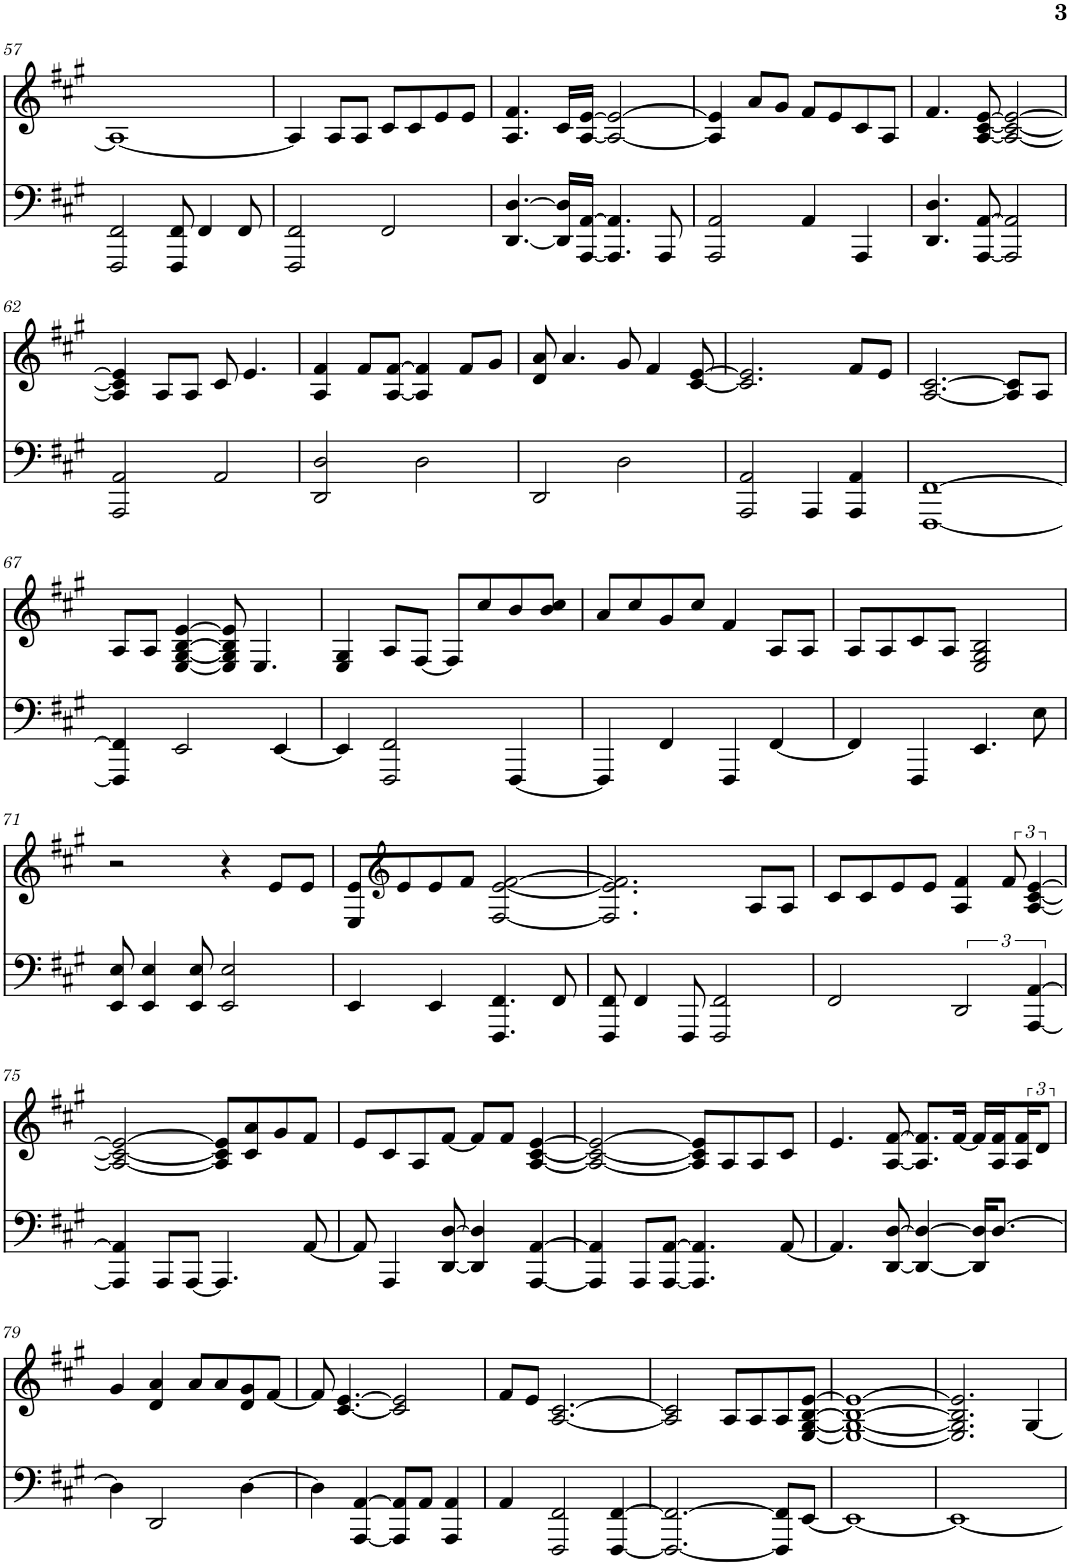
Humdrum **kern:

**kern	**kern
*part2	*part1
*staff2	*staff1
*I"Piano	*I"Piano
*I'Pno	*I'Pno
!!LO:PB:g=z
*clefF4	*clefG2
*k[f#c#g#]	*k[f#c#g#]
*M4/4	*M4/4
=57	=57
2FFF#/ 2FF#/	1A_
8FFF#/ 8FF#/	.
4FF#/	.
8FF#/	.
=58	=58
2FFF#/ 2FF#/	4A/]
.	8A/L
.	8A/J
2FF#/	8c#/L
.	8c#/
.	8e/
.	8e/J
=59	=59
[4.DD/ [4.D/	4.A/ 4.f#/
16DD/] 16D/]LL	16c#/LL
[16AAA/ [16AA/JJ	[16A/ [16e/JJ
4.AAA/] 4.AA/]	2A/_ 2e/_
8AAA/	.
=60	=60
2AAA/ 2AA/	4A/] 4e/]
.	8a/L
.	8g#/J
4AA/	8f#/L
.	8e/
4AAA/	8c#/
.	8A/J
=61	=61
4.DD/ 4.D/	4.f#/
[8AAA/ [8AA/	[8A/ [8c#/ [8e/
2AAA/] 2AA/]	2A/_ 2c#/_ 2e/_
!!LO:LB:g=z
=62	=62
2AAA/ 2AA/	4A/] 4c#/] 4e/]
.	8A/L
.	8A/J
2AA/	8c#/
.	4.e/
=63	=63
2DD/ 2D/	4A/ 4f#/
.	8f#/L
.	[8A/ [8f#/J
2D\	4A/] 4f#/]
.	8f#/L
.	8g#/J
=64	=64
2DD/	8d/ 8a/
.	4.a/
2D\	8g#/
.	4f#/
.	[8c#/ [8e/
=65	=65
2AAA/ 2AA/	2.c#/] 2.e/]
4AAA/	.
4AAA/ 4AA/	8f#/L
.	8e/J
=66	=66
[1FFF# [1FF#	[2.A/ [2.c#/
.	8A/] 8c#/]L
.	8A/J
!!LO:LB:g=z
=67	=67
4FFF#/] 4FF#/]	8A/L
.	8A/J
2EE/	[4E/ [4G#/ [4B/ [4e/
.	8E/] 8G#/] 8B/] 8e/]
.	4.E/
[4EE/	.
=68	=68
4EE/]	4E/ 4G#/
2FFF#/ 2FF#/	8A/L
.	[8F#/J
.	8F#/L]
.	8cc#/
[4FFF#/	8b/
.	8b/ 8cc#/J
=69	=69
4FFF#/]	8a/L
.	8cc#/
4FF#/	8g#/
.	8cc#/J
4FFF#/	4f#/
[4FF#/	8A/L
.	8A/J
=70	=70
4FF#/]	8A/L
.	8A/
4FFF#/	8c#/
.	8A/J
4.EE/	2E/ 2G#/ 2B/
8E\	.
!!LO:LB:g=z
=71	=71
8EE/ 8E/	2r
4EE/ 4E/	.
8EE/ 8E/	.
2EE/ 2E/	4r
.	8e/L
.	8e/J
=72	=72
4EE/	8E/ 8e/L
*	*clefG2
.	8e/
4EE/	8e/
.	8f#/J
4.FFF#/ 4.FF#/	[2F#/ [2e/ [2f#/
8FF#/	.
=73	=73
8FFF#/ 8FF#/	2.F#/] 2.e/] 2.f#/]
4FF#/	.
8FFF#/	.
2FFF#/ 2FF#/	.
.	8A/L
.	8A/J
=74	=74
2FF#/	8c#/L
.	8c#/
.	8e/
.	8e/J
3DD/	4A/ 4f#/
.	12f#/
[6AAA/ [6AA/	[6A/ [6c#/ [6e/
!!LO:LB:g=z
=75	=75
4AAA/] 4AA/]	2A/_ 2c#/_ 2e/_
8AAA/L	.
[8AAA/J	.
4.AAA/]	8A/] 8c#/] 8e/]L
.	8c#/ 8a/
.	8g#/
[8AA/	8f#/J
=76	=76
8AA/]	8e/L
4AAA/	8c#/
.	8A/
[8DD/ [8D/	[8f#/J
4DD/] 4D/]	8f#/L]
.	8f#/J
[4AAA/ [4AA/	[4A/ [4c#/ [4e/
=77	=77
4AAA/] 4AA/]	2A/_ 2c#/_ 2e/_
8AAA/L	.
[8AAA/ [8AA/J	.
4.AAA/] 4.AA/]	8A/] 8c#/] 8e/]L
.	8A/
.	8A/
[8AA/	8c#/J
=78	=78
4.AA/]	4.e/
[8DD/ [8D/	[8A/ [8f#/
4DD/_ 4D/_	8.A/] 8.f#/]L
.	[16f#/Jk
16DD/] 16D/]KL	16f#/LL]
[8.D/J	16A/ 16f#/
.	24A/ 24f#/J
.	12d/J
!!LO:LB:g=z
=79	=79
4D\]	4g#/
2DD/	4d/ 4a/
.	8a/L
.	8a/
[4D\	8d/ 8g#/
.	[8f#/J
=80	=80
4D\]	8f#/]
.	[4.c#/ [4.e/
[4AAA/ [4AA/	.
8AAA/] 8AA/]L	2c#/] 2e/]
8AA/J	.
4AAA/ 4AA/	.
=81	=81
4AA/	8f#/L
.	8e/J
2FFF#/ 2FF#/	[2.A/ [2.c#/
[4FFF#/ [4FF#/	.
=82	=82
2.FFF#/_ 2.FF#/_	2A/] 2c#/]
.	8A/L
.	8A/
8FFF#/] 8FF#/]L	8A/
[8EE/J	[8E/ [8G#/ [8B/ [8e/J
=83	=83
1EE_	1E_ 1G#_ 1B_ 1e_
=84	=84
1EE_	2.E/] 2.G#/] 2.B/] 2.e/]
.	[4G#/
=	=
*-	*-
